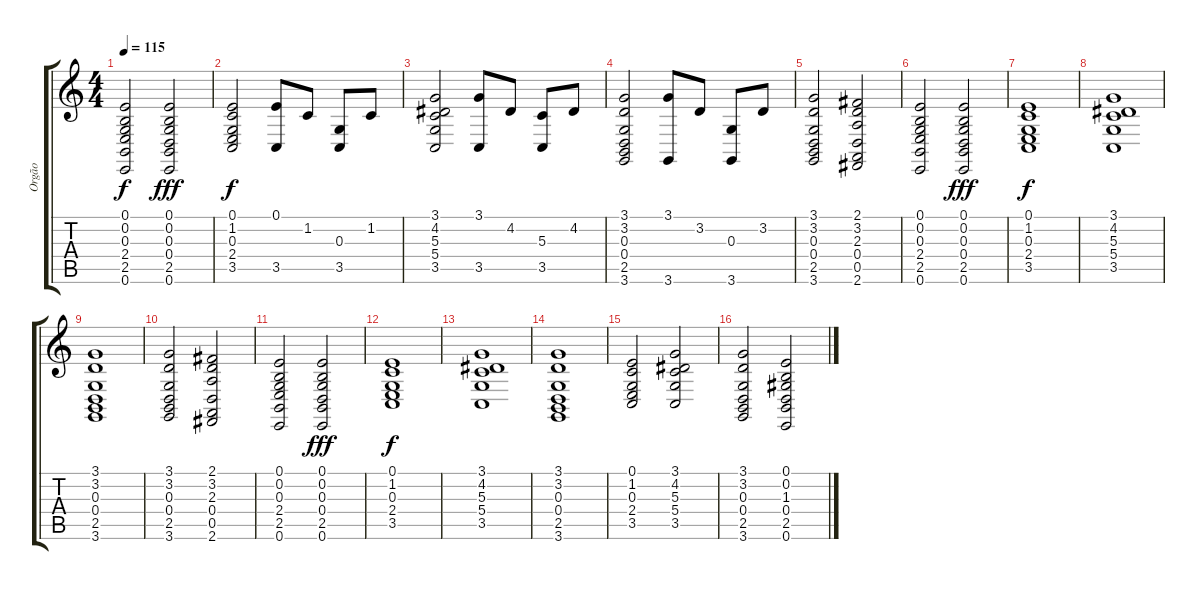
\track ("Orgão" "Orgão") {instrument drawbarorgan}
\staff {score tabs}
\tuning (E4 B3 G3 D3 A2 E2) {hide}
\ts (4 4)
\tempo 115
\clef g2
\ks c
(0.1 0.2 0.3 2.4 2.5 0.6).2{dy f} (0.1 0.2 0.3 0.4 2.5 0.6).2{dy fff} |
(0.1 1.2 0.3 2.4 3.5).2{dy f} (0.1 3.5).8 1.2.8 (0.3 3.5).8 1.2.8 |
(3.1 4.2 5.3 5.4 3.5).2 (3.1 3.5).8 4.2.8 (5.3 3.5).8 4.2.8 |
(3.1 3.2 0.3 0.4 2.5 3.6).2 (3.1 3.6).8 3.2.8 (0.3 3.6).8 3.2.8 |
(3.1 3.2 0.3 0.4 2.5 3.6).2 (2.1 3.2 2.3 0.4 0.5 2.6).2 |
(0.1 0.2 0.3 2.4 2.5 0.6).2 (0.1 0.2 0.3 0.4 2.5 0.6).2{dy fff} |
(0.1 1.2 0.3 2.4 3.5).1{dy f} |
(3.1 4.2 5.3 5.4 3.5).1 |
(3.1 3.2 0.3 0.4 2.5 3.6).1 |
(3.1 3.2 0.3 0.4 2.5 3.6).2 (2.1 3.2 2.3 0.4 0.5 2.6).2 |
(0.1 0.2 0.3 2.4 2.5 0.6).2 (0.1 0.2 0.3 0.4 2.5 0.6).2{dy fff} |
(0.1 1.2 0.3 2.4 3.5).1{dy f} |
(3.1 4.2 5.3 5.4 3.5).1 |
(3.1 3.2 0.3 0.4 2.5 3.6).1 |
(0.1 1.2 0.3 2.4 3.5).2 (3.1 4.2 5.3 5.4 3.5).2 |
(3.1 3.2 0.3 0.4 2.5 3.6).2 (0.1 0.2 1.3 0.4 2.5 0.6).2
